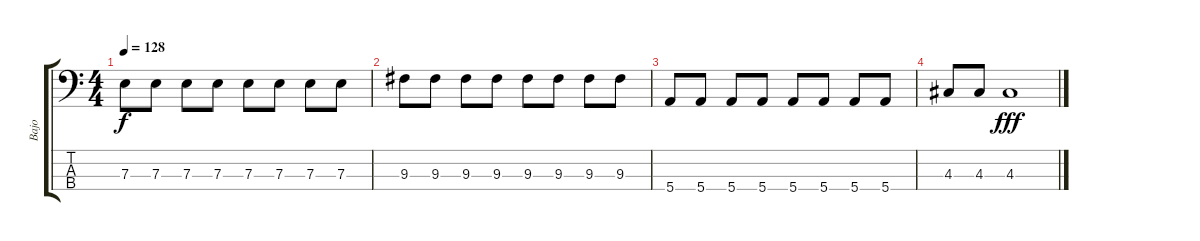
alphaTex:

\track ("Bajo" "Bajo") {instrument electricbassfinger}
\staff {score tabs}
\tuning (G2 D2 A1 E1) {hide}
\ts (4 4)
\tempo 128
\clef f4
\ks c
7.3.8{dy f} 7.3.8 7.3.8 7.3.8 7.3.8 7.3.8 7.3.8 7.3.8 |
9.3.8 9.3.8 9.3.8 9.3.8 9.3.8 9.3.8 9.3.8 9.3.8 |
5.4.8 5.4.8 5.4.8 5.4.8 5.4.8 5.4.8 5.4.8 5.4.8 |
4.3.8 4.3.8 4.3.1{dy fff}
